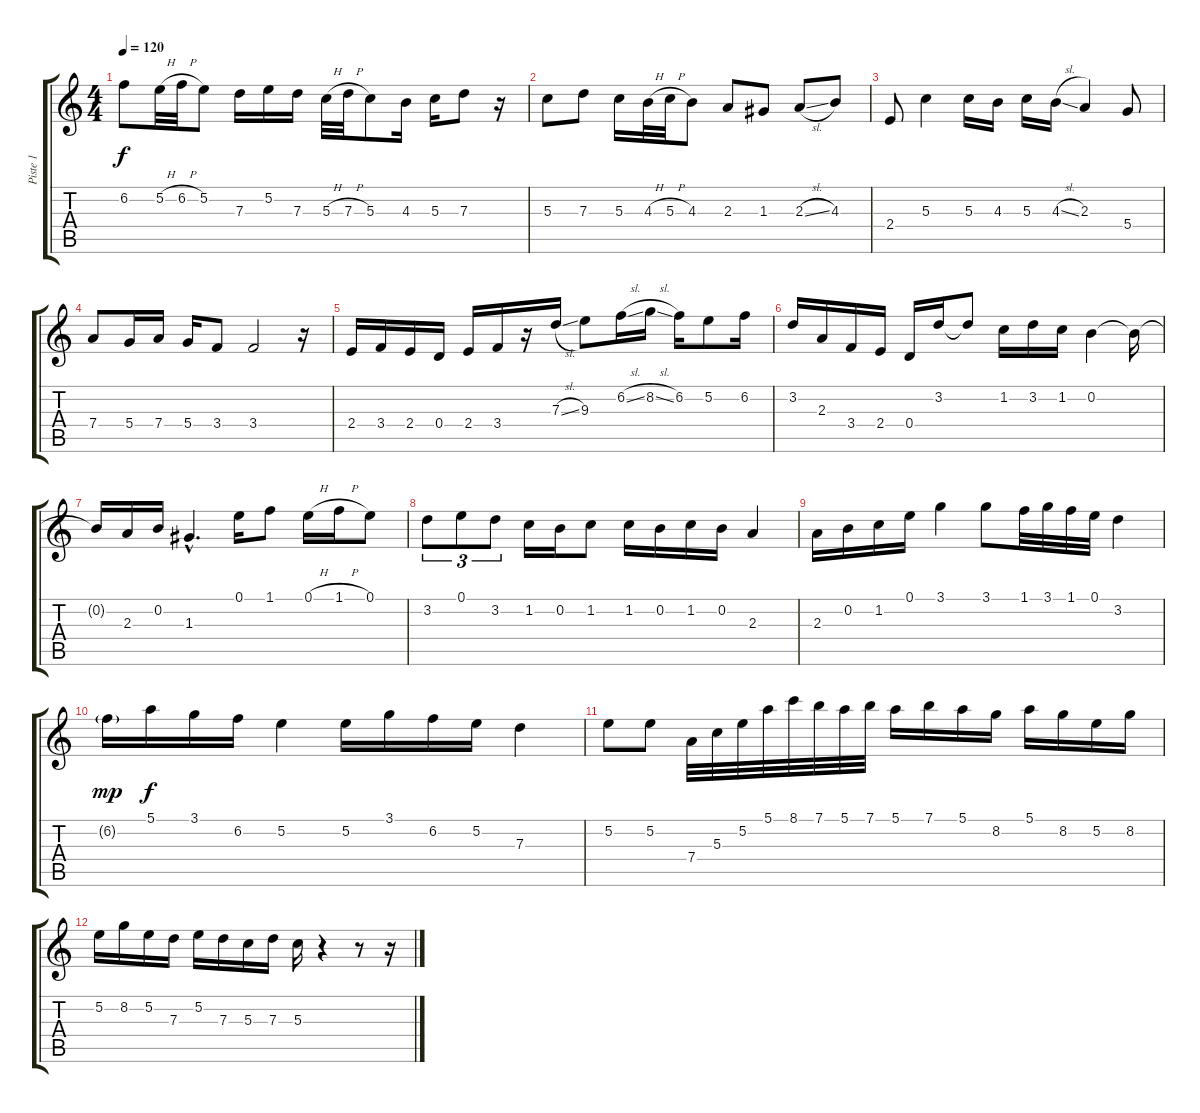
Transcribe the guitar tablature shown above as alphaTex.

\track ("Piste 1" "Piste 1") {instrument acousticguitarnylon}
\staff {score tabs}
\tuning (E4 B3 G3 D3 A2 E2) {hide}
\ts (4 4)
\tempo 120
\clef g2
\ks c
6.2.8{dy f instrument acousticguitarnylon} 5.2{h}.32 6.2{h}.32 5.2.8 7.3.16 5.2.16 7.3.16 5.3{h}.32 7.3{h}.32 5.3.8 4.3.16 5.3.16 7.3.8 r.16 |
5.3.8 7.3.8 5.3.16 4.3{h}.32 5.3{h}.32 4.3.8 2.3.8 1.3.8 2.3{sl}.8 4.3.8 |
2.4.8 5.3.4 5.3.16 4.3.16 5.3.16 4.3{sl}.16 2.3.4 5.4.8 |
7.4.8 5.4.16 7.4.16 5.4.16 3.4.8 3.4.2 r.16 |
2.4.16 3.4.16 2.4.16 0.4.16 2.4.16 3.4.16 r.16 7.3{sl}.16 9.3.8 6.2{sl}.16 8.2{sl}.16 6.2.16 5.2.8 6.2.16 |
3.2.16 2.3.16 3.4.16 2.4.16 0.4.16 3.2.16 3.2{t}.8 1.2.16 3.2.16 1.2.16 0.2.4 0.2{t}.16 |
0.2{t}.16 2.3.16 0.2.16 1.3{hac}.4{d} 0.1.16 1.1.8 0.1{h}.16 1.1{h}.16 0.1.8 |
3.2.8{tu (3 2)} 0.1.8{tu (3 2)} 3.2.8{tu (3 2)} 1.2.16 0.2.16 1.2.8 1.2.16 0.2.16 1.2.16 0.2.16 2.3.4 |
2.3.16 0.2.16 1.2.16 0.1.16 3.1.4 3.1.8 1.1.32 3.1.32 1.1.32 0.1.32 3.2.4 |
6.2{g}.16{dy mp} 5.1.16{dy f} 3.1.16 6.2.16 5.2.4 5.2.16 3.1.16 6.2.16 5.2.16 7.3.4 |
5.2.8 5.2.8 7.4.32 5.3.32 5.2.32 5.1.32 8.1.32 7.1.32 5.1.32 7.1.32 5.1.16 7.1.16 5.1.16 8.2.16 5.1.16 8.2.16 5.2.16 8.2.16 |
5.2.16 8.2.16 5.2.16 7.3.16 5.2.16 7.3.16 5.3.16 7.3.16 5.3.16 r.4 r.8 r.16
